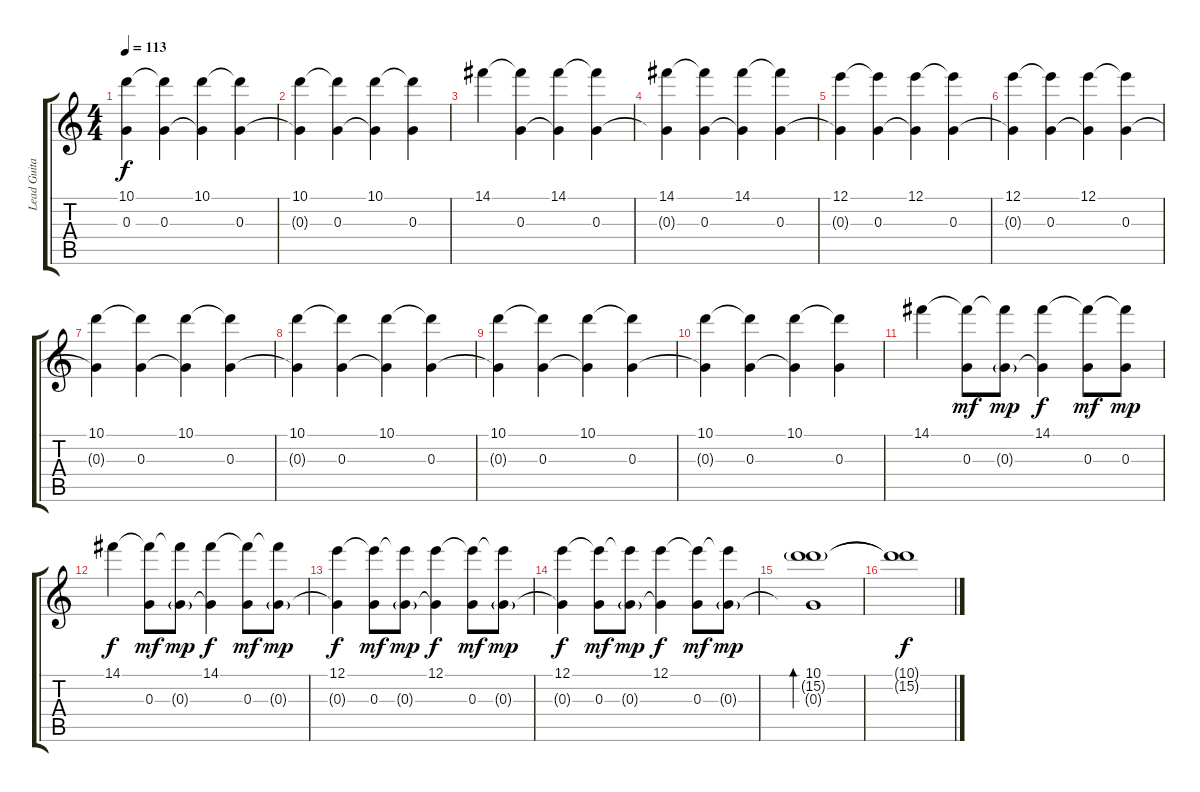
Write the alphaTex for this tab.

\track ("Lead Guitar" "Lead Guita") {instrument distortionguitar}
\staff {score tabs}
\tuning (E4 B3 G3 D3 A2 E2) {hide}
\ts (4 4)
\tempo 113
\clef g2
\ks c
(10.1 0.3{t}).4{dy f} (10.1{t} 0.3).4 (10.1 0.3{t}).4 (10.1{t} 0.3).4 |
(10.1 0.3{t}).4 (10.1{t} 0.3).4 (10.1 0.3{t}).4 (10.1{t} 0.3).4 |
14.1.4 (14.1{t} 0.3).4 (14.1 0.3{t}).4 (14.1{t} 0.3).4 |
(14.1 0.3{t}).4 (14.1{t} 0.3).4 (14.1 0.3{t}).4 (14.1{t} 0.3).4 |
(12.1 0.3{t}).4 (12.1{t} 0.3).4 (12.1 0.3{t}).4 (12.1{t} 0.3).4 |
(12.1 0.3{t}).4 (12.1{t} 0.3).4 (12.1 0.3{t}).4 (12.1{t} 0.3).4 |
(10.1 0.3{t}).4 (10.1{t} 0.3).4 (10.1 0.3{t}).4 (10.1{t} 0.3).4 |
(10.1 0.3{t}).4 (10.1{t} 0.3).4 (10.1 0.3{t}).4 (10.1{t} 0.3).4 |
(10.1 0.3{t}).4 (10.1{t} 0.3).4 (10.1 0.3{t}).4 (10.1{t} 0.3).4 |
(10.1 0.3{t}).4 (10.1{t} 0.3).4 (10.1 0.3{t}).4 (10.1{t} 0.3).4 |
14.1.4 (14.1{t} 0.3).8{dy mf} (14.1{t} 0.3{g}).8{dy mp} (14.1 0.3{t}).4{dy f} (14.1{t} 0.3).8{dy mf} (14.1{t} 0.3).8{dy mp} |
14.1.4{dy f} (14.1{t} 0.3).8{dy mf} (14.1{t} 0.3{g}).8{dy mp} (14.1 0.3{t}).4{dy f} (14.1{t} 0.3).8{dy mf} (14.1{t} 0.3{g}).8{dy mp} |
(12.1 0.3{t}).4{dy f} (12.1{t} 0.3).8{dy mf} (12.1{t} 0.3{g}).8{dy mp} (12.1 0.3{t}).4{dy f} (12.1{t} 0.3).8{dy mf} (12.1{t} 0.3{g}).8{dy mp} |
(12.1 0.3{t}).4{dy f} (12.1{t} 0.3).8{dy mf} (12.1{t} 0.3{g}).8{dy mp} (12.1 0.3{t}).4{dy f} (12.1{t} 0.3).8{dy mf} (12.1{t} 0.3{g}).8{dy mp} |
(10.1 15.2{g} 0.3{t}).1{bd 120} |
(10.1{t} 15.2{t}).1{dy f}
